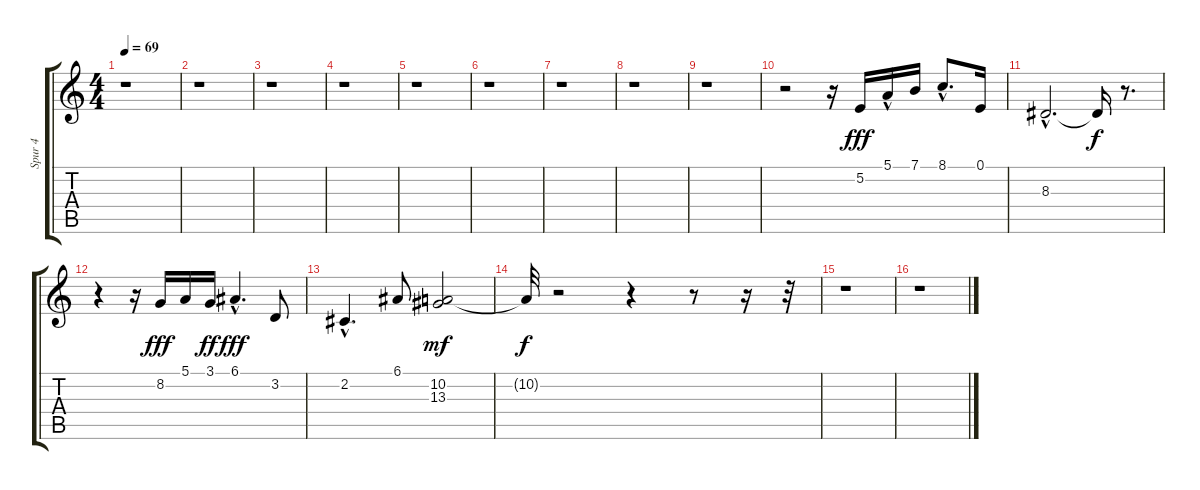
\track ("Spur 4" "Spur 4") {instrument trumpet}
\staff {score tabs}
\tuning (E4 B3 G3 D3 A2 E2) {hide}
\ts (4 4)
\tempo 69
\clef g2
\ks c
r.1{dy fff} |
r.1 |
r.1 |
r.1 |
r.1 |
r.1 |
r.1 |
r.1 |
r.1 |
r.2 r.16 5.2.16 5.1{hac}.16 7.1.16 8.1{hac}.8{d} 0.1.16 |
8.3{hac}.2{d} 8.3{t}.16{dy f} r.8{d} |
r.4 r.16 8.2.16{dy fff} 5.1.16 3.1.16{dy ff} 6.1{hac}.4{d dy fff} 3.2.8 |
2.2{hac}.4{d} 6.1.8 (10.2 13.3).2{dy mf} |
10.2{t}.32{dy f} r.2 r.4 r.8 r.16 r.32 |
r.1 |
r.1
